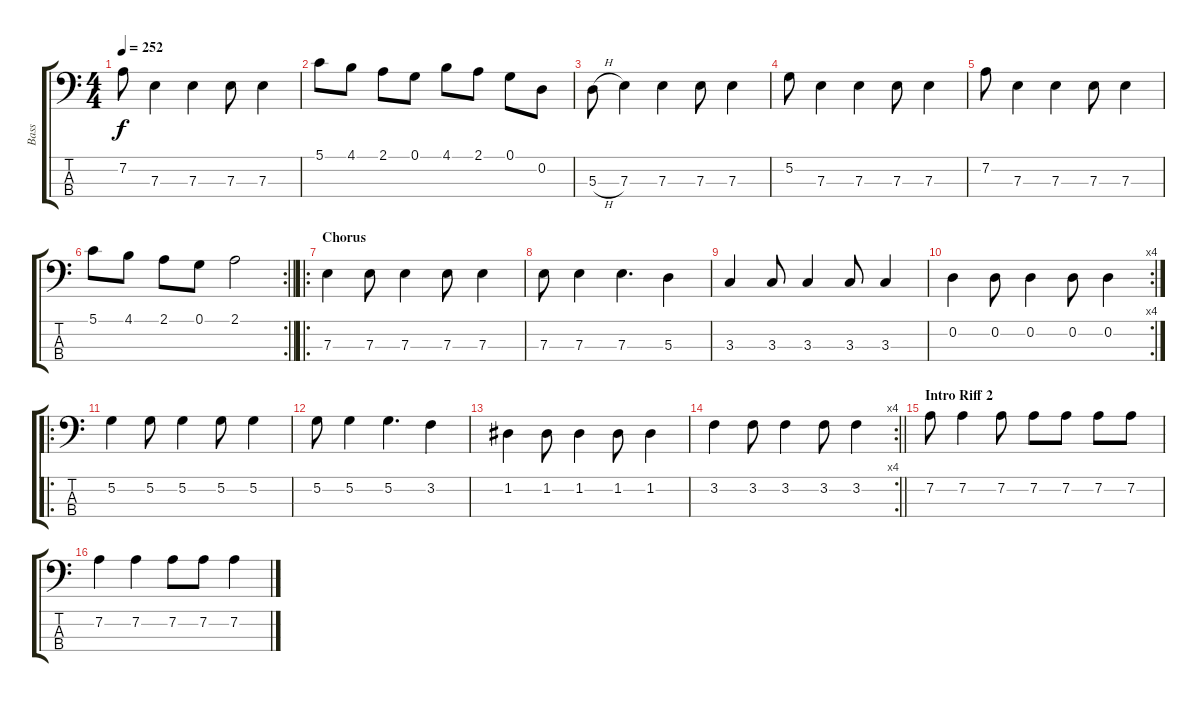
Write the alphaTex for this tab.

\track ("Bass" "Bass") {instrument electricbassfinger}
\staff {score tabs}
\tuning (G2 D2 A1 E1) {hide}
\ts (4 4)
\tempo 252
\clef f4
\ks c
7.2.8{dy f} 7.3.4 7.3.4 7.3.8 7.3.4 |
5.1.8 4.1.8 2.1.8 0.1.8 4.1.8 2.1.8 0.1.8 0.2.8 |
5.3{h}.8 7.3.4 7.3.4 7.3.8 7.3.4 |
5.2.8 7.3.4 7.3.4 7.3.8 7.3.4 |
7.2.8 7.3.4 7.3.4 7.3.8 7.3.4 |
\rc 2
\barLineRight lightlight
5.1.8 4.1.8 2.1.8 0.1.8 2.1.2 |
\ro
\section ("" "Chorus")
7.3.4 7.3.8 7.3.4 7.3.8 7.3.4 |
7.3.8 7.3.4 7.3.4{d} 5.3.4 |
3.3.4 3.3.8 3.3.4 3.3.8 3.3.4 |
\rc 4
0.2.4 0.2.8 0.2.4 0.2.8 0.2.4 |
\ro
5.2.4 5.2.8 5.2.4 5.2.8 5.2.4 |
5.2.8 5.2.4 5.2.4{d} 3.2.4 |
1.2.4 1.2.8 1.2.4 1.2.8 1.2.4 |
\rc 4
\barLineRight lightlight
3.2.4 3.2.8 3.2.4 3.2.8 3.2.4 |
\section ("" "Intro Riff 2")
7.2.8 7.2.4 7.2.8 7.2.8 7.2.8 7.2.8 7.2.8 |
7.2.4 7.2.4 7.2.8 7.2.8 7.2.4
